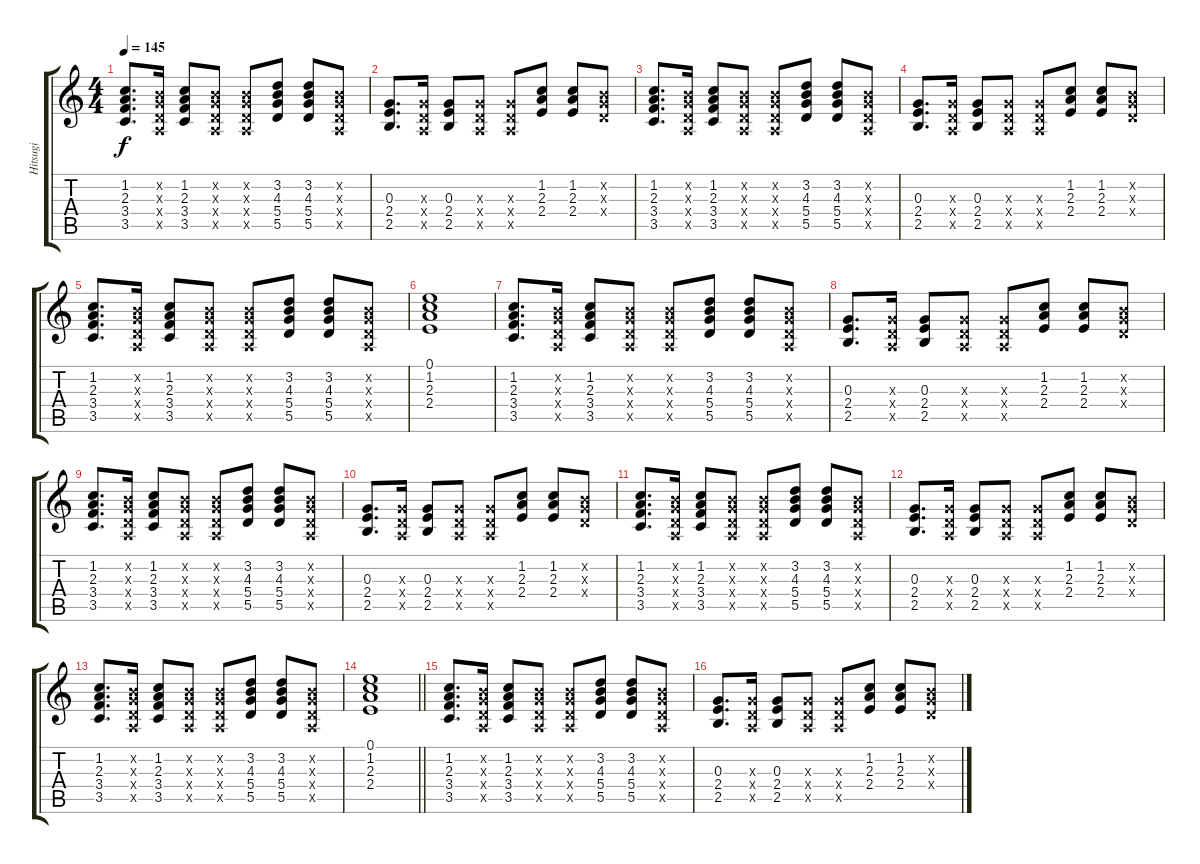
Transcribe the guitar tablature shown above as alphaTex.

\track ("Hitsugi" "Hitsugi") {instrument distortionguitar}
\staff {score tabs}
\tuning (E4 B3 G3 D3 A2 E2) {hide}
\ts (4 4)
\tempo 145
\clef g2
\ks c
(1.2 2.3 3.4 3.5).8{d dy f} (0.2{x} 0.3{x} 0.4{x} 0.5{x}).16 (1.2 2.3 3.4 3.5).8 (0.2{x} 0.3{x} 0.4{x} 0.5{x}).8 (0.2{x} 0.3{x} 0.4{x} 0.5{x}).8 (3.2 4.3 5.4 5.5).8 (3.2 4.3 5.4 5.5).8 (0.2{x} 0.3{x} 0.4{x} 0.5{x}).8 |
(0.3 2.4 2.5).8{d} (0.3{x} 0.4{x} 0.5{x}).16 (0.3 2.4 2.5).8 (0.3{x} 0.4{x} 0.5{x}).8 (0.3{x} 0.4{x} 0.5{x}).8 (1.2 2.3 2.4).8 (1.2 2.3 2.4).8 (0.2{x} 0.3{x} 0.4{x}).8 |
(1.2 2.3 3.4 3.5).8{d} (0.2{x} 0.3{x} 0.4{x} 0.5{x}).16 (1.2 2.3 3.4 3.5).8 (0.2{x} 0.3{x} 0.4{x} 0.5{x}).8 (0.2{x} 0.3{x} 0.4{x} 0.5{x}).8 (3.2 4.3 5.4 5.5).8 (3.2 4.3 5.4 5.5).8 (0.2{x} 0.3{x} 0.4{x} 0.5{x}).8 |
(0.3 2.4 2.5).8{d} (0.3{x} 0.4{x} 0.5{x}).16 (0.3 2.4 2.5).8 (0.3{x} 0.4{x} 0.5{x}).8 (0.3{x} 0.4{x} 0.5{x}).8 (1.2 2.3 2.4).8 (1.2 2.3 2.4).8 (0.2{x} 0.3{x} 0.4{x}).8 |
(1.2 2.3 3.4 3.5).8{d} (0.2{x} 0.3{x} 0.4{x} 0.5{x}).16 (1.2 2.3 3.4 3.5).8 (0.2{x} 0.3{x} 0.4{x} 0.5{x}).8 (0.2{x} 0.3{x} 0.4{x} 0.5{x}).8 (3.2 4.3 5.4 5.5).8 (3.2 4.3 5.4 5.5).8 (0.2{x} 0.3{x} 0.4{x} 0.5{x}).8 |
(0.1 1.2 2.3 2.4).1 |
(1.2 2.3 3.4 3.5).8{d} (0.2{x} 0.3{x} 0.4{x} 0.5{x}).16 (1.2 2.3 3.4 3.5).8 (0.2{x} 0.3{x} 0.4{x} 0.5{x}).8 (0.2{x} 0.3{x} 0.4{x} 0.5{x}).8 (3.2 4.3 5.4 5.5).8 (3.2 4.3 5.4 5.5).8 (0.2{x} 0.3{x} 0.4{x} 0.5{x}).8 |
(0.3 2.4 2.5).8{d} (0.3{x} 0.4{x} 0.5{x}).16 (0.3 2.4 2.5).8 (0.3{x} 0.4{x} 0.5{x}).8 (0.3{x} 0.4{x} 0.5{x}).8 (1.2 2.3 2.4).8 (1.2 2.3 2.4).8 (0.2{x} 0.3{x} 0.4{x}).8 |
(1.2 2.3 3.4 3.5).8{d} (0.2{x} 0.3{x} 0.4{x} 0.5{x}).16 (1.2 2.3 3.4 3.5).8 (0.2{x} 0.3{x} 0.4{x} 0.5{x}).8 (0.2{x} 0.3{x} 0.4{x} 0.5{x}).8 (3.2 4.3 5.4 5.5).8 (3.2 4.3 5.4 5.5).8 (0.2{x} 0.3{x} 0.4{x} 0.5{x}).8 |
(0.3 2.4 2.5).8{d} (0.3{x} 0.4{x} 0.5{x}).16 (0.3 2.4 2.5).8 (0.3{x} 0.4{x} 0.5{x}).8 (0.3{x} 0.4{x} 0.5{x}).8 (1.2 2.3 2.4).8 (1.2 2.3 2.4).8 (0.2{x} 0.3{x} 0.4{x}).8 |
(1.2 2.3 3.4 3.5).8{d} (0.2{x} 0.3{x} 0.4{x} 0.5{x}).16 (1.2 2.3 3.4 3.5).8 (0.2{x} 0.3{x} 0.4{x} 0.5{x}).8 (0.2{x} 0.3{x} 0.4{x} 0.5{x}).8 (3.2 4.3 5.4 5.5).8 (3.2 4.3 5.4 5.5).8 (0.2{x} 0.3{x} 0.4{x} 0.5{x}).8 |
(0.3 2.4 2.5).8{d} (0.3{x} 0.4{x} 0.5{x}).16 (0.3 2.4 2.5).8 (0.3{x} 0.4{x} 0.5{x}).8 (0.3{x} 0.4{x} 0.5{x}).8 (1.2 2.3 2.4).8 (1.2 2.3 2.4).8 (0.2{x} 0.3{x} 0.4{x}).8 |
(1.2 2.3 3.4 3.5).8{d} (0.2{x} 0.3{x} 0.4{x} 0.5{x}).16 (1.2 2.3 3.4 3.5).8 (0.2{x} 0.3{x} 0.4{x} 0.5{x}).8 (0.2{x} 0.3{x} 0.4{x} 0.5{x}).8 (3.2 4.3 5.4 5.5).8 (3.2 4.3 5.4 5.5).8 (0.2{x} 0.3{x} 0.4{x} 0.5{x}).8 |
\barLineRight lightlight
(0.1 1.2 2.3 2.4).1 |
(1.2 2.3 3.4 3.5).8{d} (0.2{x} 0.3{x} 0.4{x} 0.5{x}).16 (1.2 2.3 3.4 3.5).8 (0.2{x} 0.3{x} 0.4{x} 0.5{x}).8 (0.2{x} 0.3{x} 0.4{x} 0.5{x}).8 (3.2 4.3 5.4 5.5).8 (3.2 4.3 5.4 5.5).8 (0.2{x} 0.3{x} 0.4{x} 0.5{x}).8 |
(0.3 2.4 2.5).8{d} (0.3{x} 0.4{x} 0.5{x}).16 (0.3 2.4 2.5).8 (0.3{x} 0.4{x} 0.5{x}).8 (0.3{x} 0.4{x} 0.5{x}).8 (1.2 2.3 2.4).8 (1.2 2.3 2.4).8 (0.2{x} 0.3{x} 0.4{x}).8
